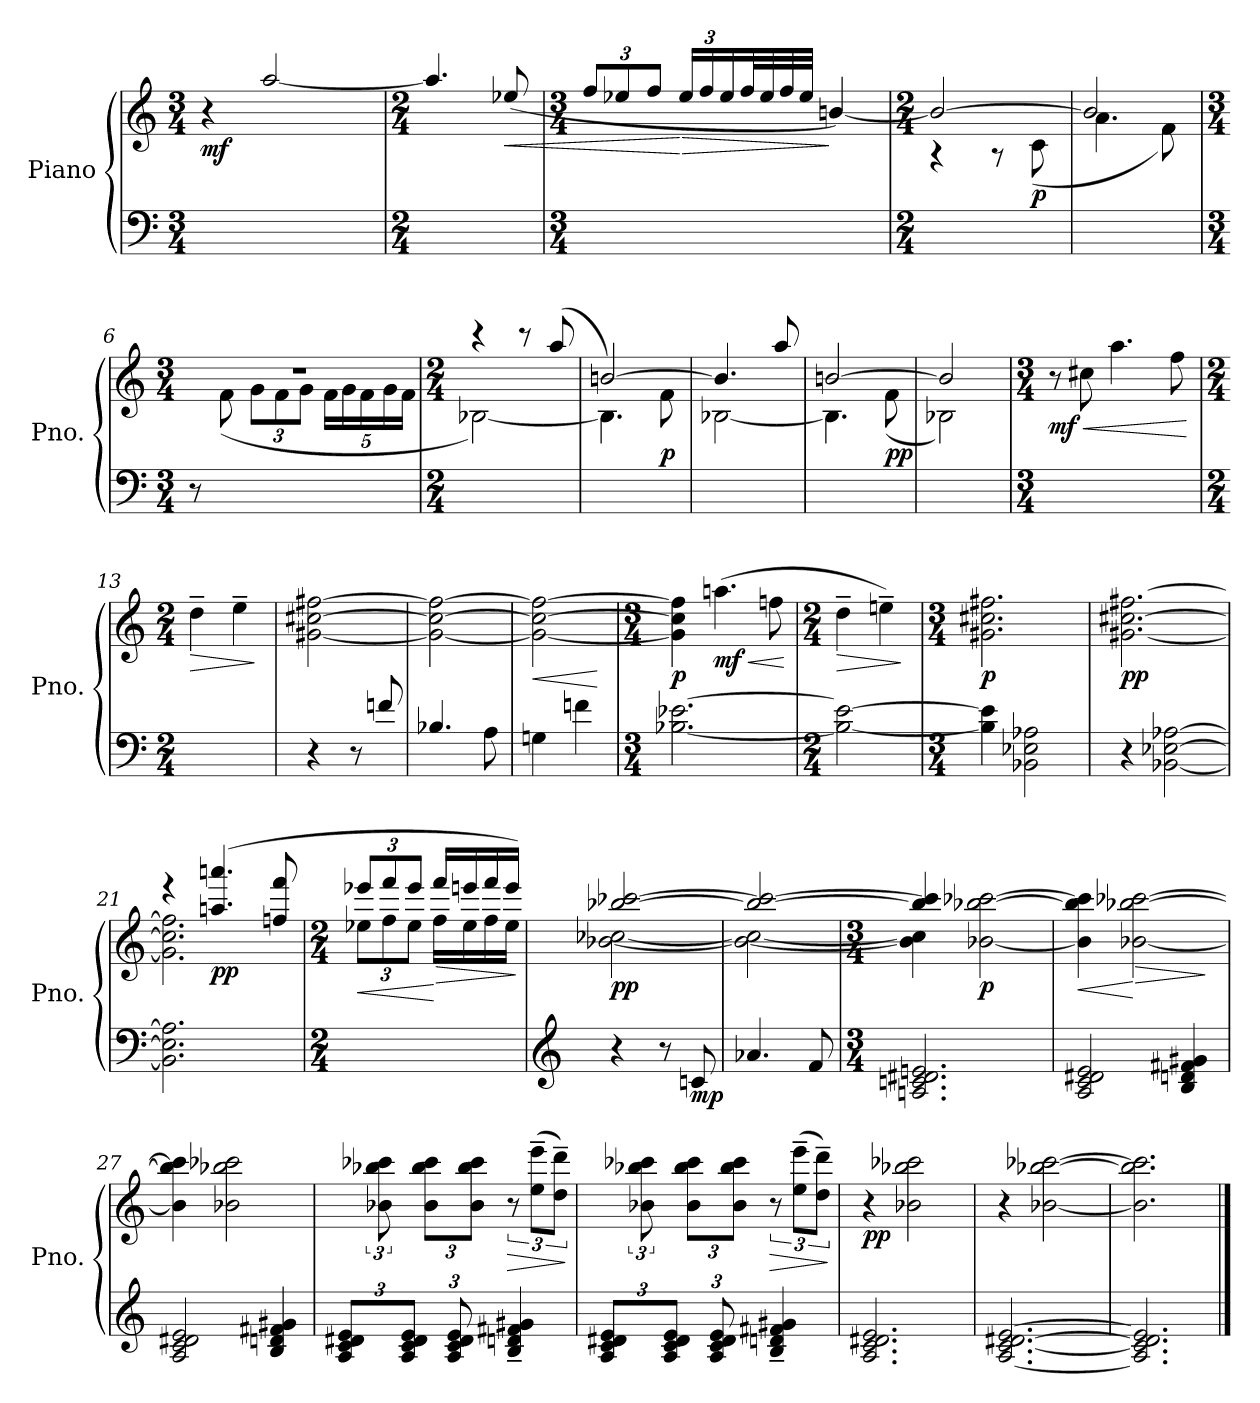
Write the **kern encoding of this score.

**kern	**kern	**dynam
*part1	*part1	*part1
*staff2	*staff1	*staff1/2
*I"Piano	*	*
*I'Pno.	*	*
*clefF4	*clefG2	*
*k[]	*k[]	*
*M3/4	*M3/4	*
*MM80	*MM80	*
=1	=1	=1
!	!	!LO:DY:b
2ryy	4r	mf
.	[2aa/	.
4ryy	.	.
=2	=2	=2
*M2/4	*M2/4	*
2ryy	4.aa/]	.
!	!	!LO:HP:b
.	(>8ee-X/	<
=3	=3	=3
*M3/4	*M3/4	*
*	*Xbrackettup	*
2.ryy	12ff/L	.
.	12ee-X/	.
.	12ff/J	.
!	!	!LO:HP:n=1:b
.	24ee-/LL	[ >
.	24ff/	.
.	24ee-/	.
.	32ff/L	.
.	32ee-/	.
.	32ff/	.
.	32ee-/JJJ	.
.	[4bn/)	]
=4	=4	=4
*M2/4	*M2/4	*
*	*^	*
2ryy	2b/_	4r	.
.	.	8r	.
!	!	!	!LO:DY:b
.	.	(<8c\	p
=5	=5	=5	=5
2ryy	2b/]	4.a\	.
.	.	8f\)	.
!!LO:LB:g=z	!!
=6	=6	=6	=6
*M3/4	*M3/4	*	*
8r	2.r	8ryy	.
2ryy	.	(<8f\	.
.	.	12g\L	.
.	.	12f\	.
.	.	12g\J	.
.	.	20f\LL	.
.	.	20g\	.
.	.	20f\	.
8ryy	.	.	.
.	.	20g\	.
.	.	20f\JJ	.
=7	=7	=7	=7
*M2/4	*M2/4	*	*
2ryy	4r	[2B-X\)	.
.	8r	.	.
.	(>8aa/	.	.
=8	=8	=8	=8
4.ryy	[2bn/)	4.B-\]	.
!	!	!	!LO:DY:a=2
8ryy	.	8f\	p
=9	=9	=9	=9
2ryy	4.b/]	[2B-X\	.
.	8aa/	.	.
=10	=10	=10	=10
4.ryy	[2bn/	4.B-\]	.
!	!	!	!LO:DY:a=2
8ryy	.	(<8f\	pp
=11	=11	=11	=11
2ryy	2b/]	2B-X\)	.
*	*v	*v	*
!!LO:LB:g=z
=12	=12	=12
*M3/4	*M3/4	*
*	*^	*
!	!	!	!LO:HP:b
!	!	!	!LO:DY:n=1:b
*	*v	*v	*
2.ryy	8r	< mf
.	8cc#X\	.
.	4.aa\	.
.	8ff\	.
.	.	[
=13	=13	=13
*M2/4	*M2/4	*
!	!	!LO:HP:b
2ryy	4dd~\	>
.	4ee~\	.
.	.	]
=14	=14	=14
4r	[2g#X\ [2cc#X\ [2ff#X\	.
8r	.	.
8fn/	.	.
=15	=15	=15
4.B-X/	2g#\_ 2cc#\_ 2ff#\_	.
8A\	.	.
=16	=16	=16
!	!	!LO:HP:b
4Gn\	2g#\_ 2cc#\_ 2ff#\_	<
4fn\	.	.
.	.	[
=17	=17	=17
*M3/4	*M3/4	*
!	!	!LO:DY:b
[2.B-X\ [2.e-X\	4g#\] 4cc#\] 4ff#\]	p
!	!	!LO:HP:b
!	!	!LO:DY:n=1:b
.	(>4.aan\	< mf
.	8ffn\	.
.	.	[
!!LO:LB:g=z
=18	=18	=18
*M2/4	*M2/4	*
!	!	!LO:HP:b
2B-\_ 2e-\_	4dd~\	>
.	4een~\)	.
.	.	]
=19	=19	=19
*M3/4	*M3/4	*
!	!	!LO:DY:b
4B-\] 4e-\]	2.g#X\ 2.cc#X\ 2.ff#X\	p
2BB-X\ 2E-X\ 2A-X\	.	.
=20	=20	=20
!	!	!LO:DY:b
4r	[2.g#X\ [2.cc#X\ [2.ff#X\	pp
[2BB-X\ [2E-X\ [2A-X\	.	.
=21	=21	=21
*	*^	*
2.BB-\] 2.E-\] 2.A-\]	4r	2.g#\] 2.cc#\] 2.ff#\]	.
!	!	!	!LO:DY:b
.	(>4.aan/ 4.aaan/	.	pp
.	8ffn/ 8fff/	.	.
=22	=22	=22	=22
*M2/4	*M2/4	*	*
!	!	!	!LO:HP:b
2ryy	12eee-X/L	12ee-X\L	<
.	12fff/	12ff\	.
.	12eee-/J	12ee-\J	.
!	!	!	!LO:HP:n=1:b
.	16fff/LL	16ff\LL	[ >
.	16eeen/	16ee-\	.
.	16fff/	16ff\	.
.	16eee/JJ)	16ee-\JJ	.
*	*v	*v	*
.	.	]
!!LO:LB:g=z
=23	=23	=23
*clefG2	*	*
*	*^	*
!	!	!	!LO:DY:b
4r	[2bb-X/ [2ccc-X/	[2b-X\ [2cc-X\	pp
8r	.	.	.
!	!	!	!LO:DY:b=2
8cn/	.	.	mp
=24	=24	=24	=24
4.a-X/	2bb-/_ 2ccc-/_	2b-\_ 2cc-\_	.
8f/	.	.	.
=25	=25	=25	=25
*M3/4	*M3/4	*	*
2.An/ 2.cn/ 2.d#X/ 2.en/	4bb-/] 4ccc-/]	4b-\] 4cc-\]	.
!	!	!	!LO:DY:b
.	[2b-X\ [2bb-X\ [2ccc-X\	2ryy	p
=26	=26	=26	=26
!	!	!	!LO:HP:b
*	*v	*v	*
2A/ 2c/ 2d#X/ 2e/	4b-\] 4bb-\] 4ccc-\]	<
!	!	!LO:HP:n=1:b
.	[2b-X\ [2bb-X\ [2ccc-X\	[ >
4B/ 4dn/ 4f#X/ 4g#X/	.	.
.	.	]
=27	=27	=27
2A/ 2c/ 2d#X/ 2e/	4b-\] 4bb-\] 4ccc-\]	.
.	2b-X\ 2bb-X\ 2ccc-X\	.
4B/ 4dn/ 4f#X/ 4g#X/	.	.
!!LO:PB:g=z
=28	=28	=28
*Xbrackettup	*	*
*	*^	*
12A/ 12c/ 12d#X/ 12e/L	4ryy	12ryy	.
12ryy	.	12b-X\ 12bb-X\ 12ccc-X\	.
12A/ 12c/ 12d#/ 12e/J	.	12ryy	.
12ryy	4ryy	12b-\ 12bb-\ 12ccc-\L	.
12A/ 12c/ 12d#/ 12e/	.	12ryy	.
12ryy	.	12b-\ 12bb-\ 12ccc-\J	.
*	*brackettup	*	*
!	!	!	!LO:HP:b
4B/~ 4dn/~ 4f#X/~ 4g#X/~	12r	4ryy	>
.	(>12ee\~ 12eee\~L	.	.
.	12dd\~ 12ddd\~J)	.	.
*	*v	*v	*
.	.	]
=29	=29	=29
*	*^	*
12A/ 12c/ 12d#X/ 12e/L	4ryy	12ryy	.
12ryy	.	12b-X\ 12bb-X\ 12ccc-X\	.
12A/ 12c/ 12d#/ 12e/J	.	12ryy	.
*	*	*Xbrackettup	*
12ryy	4ryy	12b-\ 12bb-\ 12ccc-\L	.
12A/ 12c/ 12d#/ 12e/	.	12ryy	.
12ryy	.	12b-\ 12bb-\ 12ccc-\J	.
*	*brackettup	*	*
!	!	!	!LO:HP:b
4B/~ 4dn/~ 4f#X/~ 4g#X/~	12r	4ryy	>
.	(>12ee\~ 12eee\~L	.	.
.	12dd\~ 12ddd\~J)	.	.
*	*v	*v	*
.	.	]
=30	=30	=30
!	!	!LO:DY:b
2.A/ 2.c/ 2.d#X/ 2.e/	4r	pp
.	2b-X\ 2bb-X\ 2ccc-X\	.
=31	=31	=31
[2.A/ [2.c/ [2.d#X/ [2.e/	4r	.
.	[2b-X\ [2bb-X\ [2ccc-X\	.
=32	=32	=32
2.A/] 2.c/] 2.d#/] 2.e/]	2.b-\] 2.bb-\] 2.ccc-\]	.
==	==	==
*-	*-	*-
